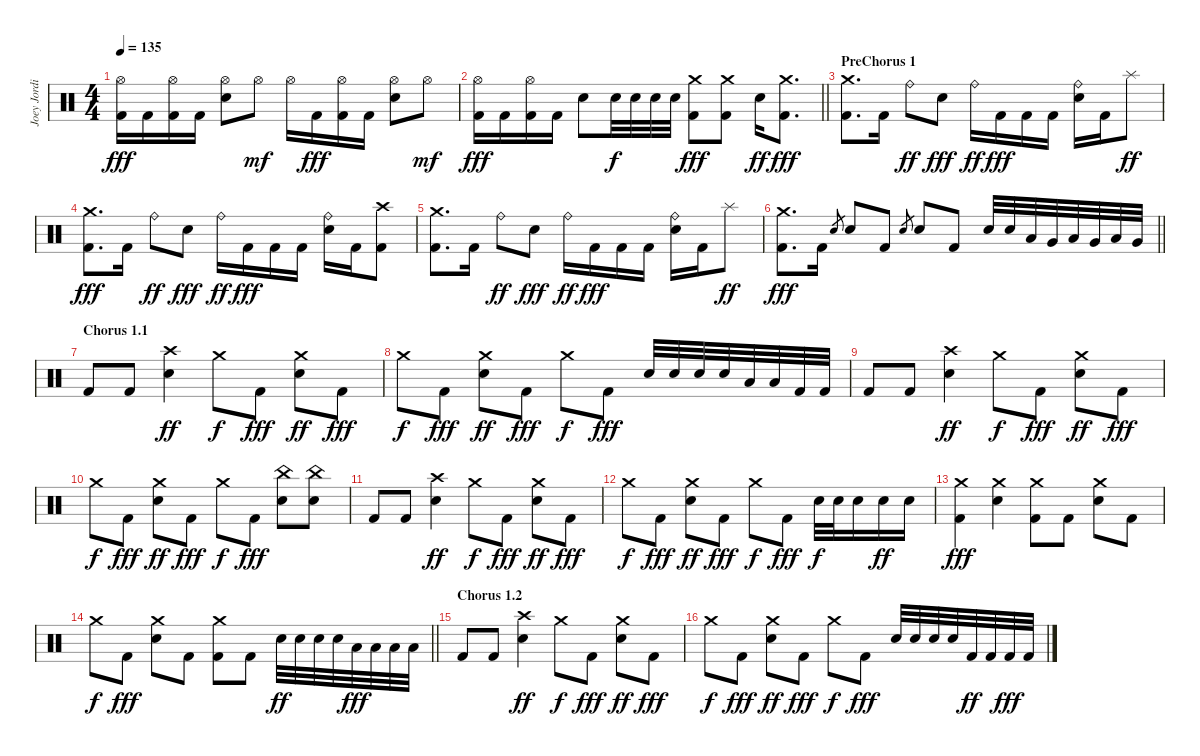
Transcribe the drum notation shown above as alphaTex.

\track ("Joey Jordison" "Joey Jordi") {instrument percussion}
\staff {score}
\articulation defaults
\ts (4 4)
\tempo 135
\clef neutral
\ks c
("Hi-Hat (open)" "Kick (hit) 2").16{dy fff} "Kick (hit) 2".16 ("Hi-Hat (open)" "Kick (hit) 2").16 "Kick (hit) 2".16 ("Hi-Hat (open)" "Electric Snare (hit)").8 "Hi-Hat (open)".8{dy mf} "Hi-Hat (open)".16 "Kick (hit) 2".16{dy fff} ("Hi-Hat (open)" "Kick (hit) 2").16 "Kick (hit) 2".16 ("Hi-Hat (open)" "Electric Snare (hit)").8 "Hi-Hat (open)".8{dy mf} |
\barLineRight lightlight
("Hi-Hat (open)" "Kick (hit) 2").16{dy fff} "Kick (hit) 2".16 ("Hi-Hat (open)" "Kick (hit) 2").16 "Kick (hit) 2".16 "Electric Snare (hit)".8 "Electric Snare (hit)".32{dy f} "Electric Snare (hit)".32 "Electric Snare (hit)".32 "Electric Snare (hit)".32 ("Crash medium (hit)" "Kick (hit) 2").8{dy fff} ("Crash medium (hit)" "Kick (hit) 2").8 "Electric Snare (hit)".16{dy ff} ("Crash medium (hit)" "Kick (hit) 2").8{d dy fff} |
\section ("" "PreChorus 1")
("Crash medium (hit)" "Kick (hit) 2").8{d} "Kick (hit) 2".16 "Ride (bell)".8{dy ff} "Electric Snare (hit)".8{dy fff} "Ride (bell)".16{dy ff} "Kick (hit) 2".16{dy fff} "Kick (hit) 2".16 "Kick (hit) 2".16 ("Ride (bell)" "Electric Snare (hit)").16 "Kick (hit) 2".16 "Splash (hit)".8{dy ff} |
("Crash medium (hit)" "Kick (hit) 2").8{d dy fff} "Kick (hit) 2".16 "Ride (bell)".8{dy ff} "Electric Snare (hit)".8{dy fff} "Ride (bell)".16{dy ff} "Kick (hit) 2".16{dy fff} "Kick (hit) 2".16 "Kick (hit) 2".16 ("Ride (bell)" "Electric Snare (hit)").16 "Kick (hit) 2".16 ("Crash high (hit)" "Kick (hit) 2").8 |
("Crash medium (hit)" "Kick (hit) 2").8{d} "Kick (hit) 2".16 "Ride (bell)".8{dy ff} "Electric Snare (hit)".8{dy fff} "Ride (bell)".16{dy ff} "Kick (hit) 2".16{dy fff} "Kick (hit) 2".16 "Kick (hit) 2".16 ("Ride (bell)" "Electric Snare (hit)").16 "Kick (hit) 2".16 "Splash (hit)".8{dy ff} |
\barLineRight lightlight
("Crash medium (hit)" "Kick (hit) 2").8{d dy fff} "Kick (hit) 2".16 "Electric Snare (hit)".8{gr} "Electric Snare (hit)".8 "Kick (hit) 2".8 "Electric Snare (hit)".8{gr} "Electric Snare (hit)".8 "Kick (hit) 2".8 "Electric Snare (hit)".32 "Electric Snare (hit)".32 "Low Tom (hit)".32 "Very Low Tom (hit)".32 "Low Tom (hit)".32 "Very Low Tom (hit)".32 "Low Tom (hit)".32 "Very Low Tom (hit)".32 |
\section ("" "Chorus 1.1")
"Kick (hit) 2".8 "Kick (hit) 2".8 ("Crash high (hit)" "Electric Snare (hit)").4{dy ff} "Crash medium (hit)".8{dy f} "Kick (hit) 2".8{dy fff} ("Crash medium (hit)" "Electric Snare (hit)").8{dy ff} "Kick (hit) 2".8{dy fff} |
"Crash medium (hit)".8{dy f} "Kick (hit) 2".8{dy fff} ("Crash medium (hit)" "Electric Snare (hit)").8{dy ff} "Kick (hit) 2".8{dy fff} "Crash medium (hit)".8{dy f} "Kick (hit) 2".8{dy fff} "Electric Snare (hit)".32 "Electric Snare (hit)".32 "Electric Snare (hit)".32 "Electric Snare (hit)".32 "Low Tom (hit)".32 "Low Tom (hit)".32 "Kick (hit) 2".32 "Kick (hit) 2".32 |
"Kick (hit) 2".8 "Kick (hit) 2".8 ("Crash high (hit)" "Electric Snare (hit)").4{dy ff} "Crash medium (hit)".8{dy f} "Kick (hit) 2".8{dy fff} ("Crash medium (hit)" "Electric Snare (hit)").8{dy ff} "Kick (hit) 2".8{dy fff} |
"Crash medium (hit)".8{dy f} "Kick (hit) 2".8{dy fff} ("Crash medium (hit)" "Electric Snare (hit)").8{dy ff} "Kick (hit) 2".8{dy fff} "Crash medium (hit)".8{dy f} "Kick (hit) 2".8{dy fff} ("China (hit)" "Electric Snare (hit)").8 ("China (hit)" "Electric Snare (hit)").8 |
"Kick (hit) 2".8 "Kick (hit) 2".8 ("Crash high (hit)" "Electric Snare (hit)").4{dy ff} "Crash medium (hit)".8{dy f} "Kick (hit) 2".8{dy fff} ("Crash medium (hit)" "Electric Snare (hit)").8{dy ff} "Kick (hit) 2".8{dy fff} |
"Crash medium (hit)".8{dy f} "Kick (hit) 2".8{dy fff} ("Crash medium (hit)" "Electric Snare (hit)").8{dy ff} "Kick (hit) 2".8{dy fff} "Crash medium (hit)".8{dy f} "Kick (hit) 2".8{dy fff} "Electric Snare (hit)".32{dy f} "Electric Snare (hit)".32 "Electric Snare (hit)".16 "Electric Snare (hit)".16{dy ff} "Electric Snare (hit)".16 |
("Crash medium (hit)" "Kick (hit) 2").4{dy fff} ("Crash medium (hit)" "Electric Snare (hit)").4 ("Crash medium (hit)" "Kick (hit) 2").8 "Kick (hit) 2".8 ("Crash medium (hit)" "Electric Snare (hit)").8 "Kick (hit) 2".8 |
\barLineRight lightlight "Crash medium (hit)".8{dy f} "Kick (hit) 2".8{dy fff}
("Crash medium (hit)" "Electric Snare (hit)").8 "Kick (hit) 2".8 ("Crash medium (hit)" "Kick (hit) 2").8 "Kick (hit) 2".8 "Electric Snare (hit)".32{dy ff} "Electric Snare (hit)".32 "Electric Snare (hit)".32 "Electric Snare (hit)".32 "Low Tom (hit)".32{dy fff} "Low Tom (hit)".32 "Low Tom (hit)".32 "Low Tom (hit)".32 |
\section ("" "Chorus 1.2")
"Kick (hit) 2".8 "Kick (hit) 2".8 ("Crash high (hit)" "Electric Snare (hit)").4{dy ff} "Crash medium (hit)".8{dy f} "Kick (hit) 2".8{dy fff} ("Crash medium (hit)" "Electric Snare (hit)").8{dy ff} "Kick (hit) 2".8{dy fff} |
"Crash medium (hit)".8{dy f} "Kick (hit) 2".8{dy fff} ("Crash medium (hit)" "Electric Snare (hit)").8{dy ff} "Kick (hit) 2".8{dy fff} "Crash medium (hit)".8{dy f} "Kick (hit) 2".8{dy fff} "Electric Snare (hit)".32 "Electric Snare (hit)".32 "Electric Snare (hit)".32 "Electric Snare (hit)".32 "Kick (hit) 2".32{dy ff} "Kick (hit) 2".32 "Kick (hit) 2".32{dy fff} "Kick (hit) 2".32
